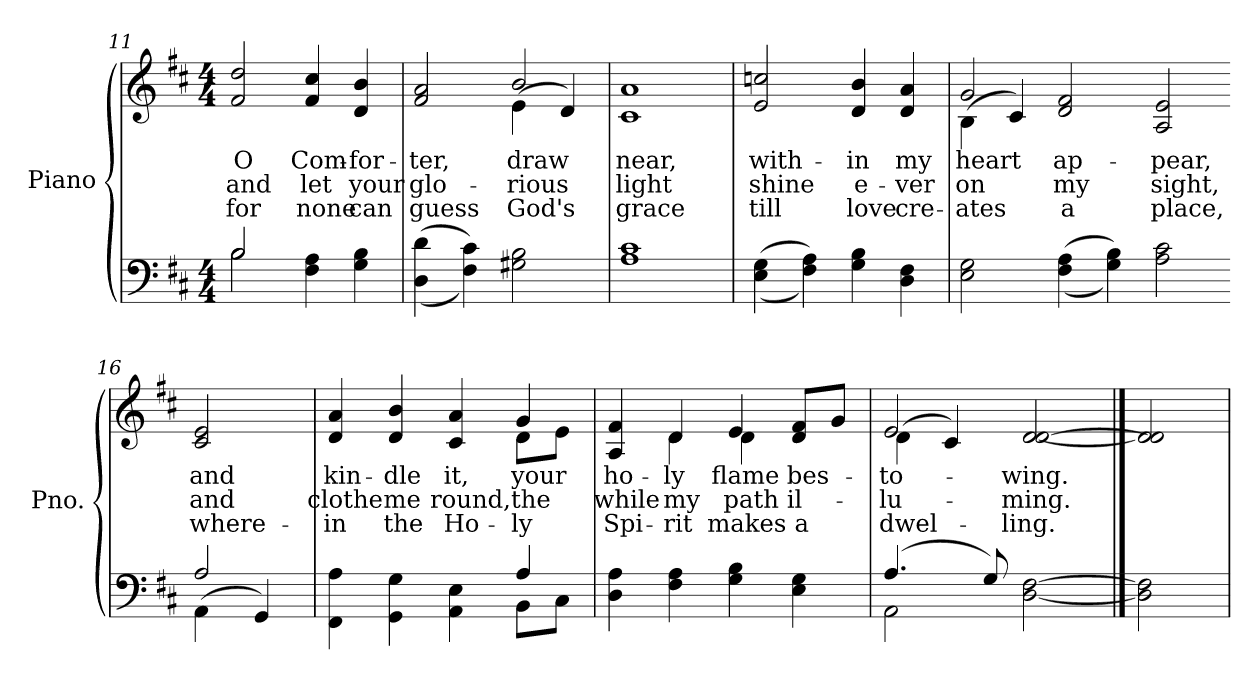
**kern	**kern	**text	**text	**text
*part2	*part1	*part1	*part1	*part1
*staff2	*staff1	*staff1	*staff1	*staff1
*I"Piano	*I"Piano	*	*	*
*I'Pno.	*I'Pno.	*	*	*
!!LO:LB:g=z
*clefF4	*clefG2	*	*	*
*k[f#c#]	*k[f#c#]	*	*	*
*D:	*D:	*	*	*
*M4/4	*M4/4	*	*	*
=11	=11	=11	=11	=11
*^	*	*	*	*
!	!	!	!LO:LY:b:color=#000000	!LO:LY:b:color=#000000	!LO:LY:b:color=#000000
2Bi/	2Bi\	2f#i/ 2ddi	O	and	for
!	!	!	!LO:LY:b:color=#000000	!LO:LY:b:color=#000000	!LO:LY:b:color=#000000
4F#i\ 4Ai	2ryy	4f#i/ 4cc#i	Com-	let	none
!	!	!	!LO:LY:b:color=#000000	!LO:LY:b:color=#000000	!LO:LY:b:color=#000000
4Gi\ 4Bi	.	4di/ 4bi	-for-	your	can
*v	*v	*	*	*	*
=12	=12	=12	=12	=12
!	!	!LO:LY:b:color=#000000	!LO:LY:b:color=#000000	!LO:LY:b:color=#000000
*	*^	*	*	*
((4Di\ 4di	2f#i/ 2ai	2ryy	-ter,	glo-	guess
4F#i\ 4c#i))	.	.	.	.	.
!	!	!	!LO:LY:b:color=#000000	!LO:LY:b:color=#000000	!LO:LY:b:color=#000000
2G#Xi\ 2Bi	2bi/	(4ei\	draw	-rious	God's
.	.	4di/)	.	.	.
*	*v	*v	*	*	*
=13	=13	=13	=13	=13
*	*^	*	*	*
!	!	!	!LO:LY:b:color=#000000	!LO:LY:b:color=#000000	!LO:LY:b:color=#000000
*	*v	*v	*	*	*
1Ai 1c#i	1c#i 1ai	near,	light	grace
=14	=14	=14	=14	=14
!	!	!LO:LY:b:color=#000000	!LO:LY:b:color=#000000	!LO:LY:b:color=#000000
((4Ei\ 4Gi	2ei/ 2ccni	with-	shine	till
4F#i\ 4Ai))	.	.	.	.
!	!	!LO:LY:b:color=#000000	!LO:LY:b:color=#000000	!LO:LY:b:color=#000000
4Gi\ 4Bi	4di/ 4bi	-in	e-	love
!	!	!LO:LY:b:color=#000000	!LO:LY:b:color=#000000	!LO:LY:b:color=#000000
4Di\ 4F#i	4di/ 4ai	my	-ver	cre-
=15	=15	=15	=15	=15
!	!	!LO:LY:b:color=#000000	!LO:LY:b:color=#000000	!LO:LY:b:color=#000000
*	*^	*	*	*
2Ei\ 2Gi	2gi/	(4Bi\	heart	on	-ates
.	.	4c#i/)	.	.	.
!	!	!	!LO:LY:b:color=#000000	!LO:LY:b:color=#000000	!LO:LY:b:color=#000000
((4F#i\ 4Ai	2di/ 2f#i	1ryy	ap-	my	a
4Gi\ 4Bi))	.	.	.	.	.
!	!	!	!LO:LY:b:color=#000000	!LO:LY:b:color=#000000	!LO:LY:b:color=#000000
2Ai\ 2c#i	2Ai/ 2ei	.	-pear,	sight,	place,
*	*v	*v	*	*	*
!!LO:LB:g=z
=16-	=16-	=16-	=16-	=16-
*^	*	*	*	*
!	!	!	!LO:LY:b:color=#000000	!LO:LY:b:color=#000000	!LO:LY:b:color=#000000
2Ai/	(4AAi\	2c#i/ 2ei	and	and	where-
.	4GGi/)	.	.	.	.
=17	=17	=17	=17	=17	=17
!	!	!	!LO:LY:b:color=#000000	!LO:LY:b:color=#000000	!LO:LY:b:color=#000000
*	*	*^	*	*	*
4FF#i\ 4Ai	2.ryy	4di/ 4ai	2.ryy	kin-	clothe	-in
!	!	!	!	!LO:LY:b:color=#000000	!LO:LY:b:color=#000000	!LO:LY:b:color=#000000
4GGi\ 4Gi	.	4di/ 4bi	.	-dle	me	the
!	!	!	!	!LO:LY:b:color=#000000	!LO:LY:b:color=#000000	!LO:LY:b:color=#000000
4AAi\ 4Ei	.	4c#i/ 4ai	.	it,	round,	Ho-
!	!	!	!	!LO:LY:b:color=#000000	!LO:LY:b:color=#000000	!LO:LY:b:color=#000000
4Ai/	8BBi\L	4gi/	8di\L	your	the	-ly
.	8C#i\J	.	8ei\J	.	.	.
*v	*v	*	*	*	*	*
=18	=18	=18	=18	=18	=18
*^	*	*	*	*	*
!	!	!	!	!LO:LY:b:color=#000000	!LO:LY:b:color=#000000	!LO:LY:b:color=#000000
*v	*v	*	*	*	*	*
4Di\ 4Ai	4Ai/ 4f#i	4ryy	ho-	while	Spi-
!	!	!	!LO:LY:b:color=#000000	!LO:LY:b:color=#000000	!LO:LY:b:color=#000000
4F#i\ 4Ai	4di/	4di\	-ly	my	-rit
!	!	!	!LO:LY:b:color=#000000	!LO:LY:b:color=#000000	!LO:LY:b:color=#000000
4Gi\ 4Bi	4ei/	4di\	flame	path	makes
!	!	!	!LO:LY:b:color=#000000	!LO:LY:b:color=#000000	!LO:LY:b:color=#000000
4Ei\ 4Gi	8di/ 8f#i/L	4ryy	bes-	il-	a
.	8gi/J	.	.	.	.
=19	=19	=19	=19	=19	=19
*^	*	*	*	*	*
!	!	!	!	!LO:LY:b:color=#000000	!LO:LY:b:color=#000000	!LO:LY:b:color=#000000
(4.Ai/	2AAi\	2ei/	(4di\	-to-	-lu-	dwel-
.	.	.	4c#i/)	.	.	.
8Gi/)	.	.	.	.	.	.
!	!	!	!	!LO:LY:b:color=#000000	!LO:LY:b:color=#000000	!LO:LY:b:color=#000000
[2Di [2F#i	1ryy	[2di [2di	1ryy	-wing.	-ming.	-ling.
*v	*v	*	*	*	*	*
*	*v	*v	*	*	*
==20	==20	==20	==20	==20
2Di] 2F#i]	2di] 2di]	.	.	.
=	=	=	=	=
*-	*-	*-	*-	*-
